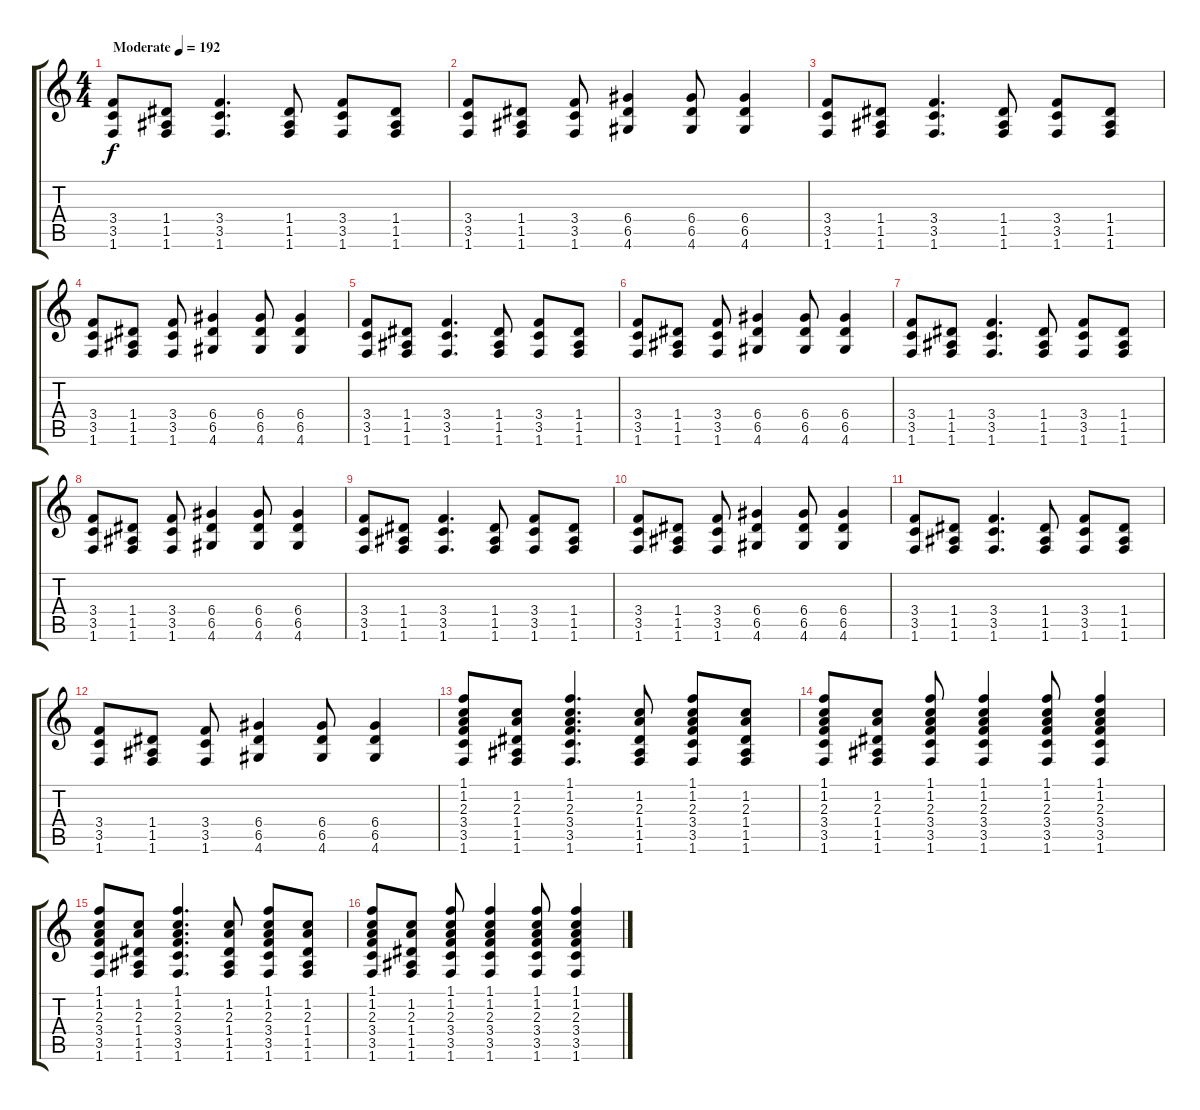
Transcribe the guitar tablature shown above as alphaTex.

\track "" {instrument acousticguitarsteel}
\staff {score tabs}
\tuning (E4 B3 G3 D3 A2 E2) {hide}
\ts (4 4)
\tempo (192 "Moderate")
\clef g2
\ks c
(3.4 3.5 1.6).8{dy f instrument acousticguitarsteel} (1.4 1.5 1.6).8 (3.4 3.5 1.6).4{d} (1.4 1.5 1.6).8 (3.4 3.5 1.6).8 (1.4 1.5 1.6).8 |
(3.4 3.5 1.6).8 (1.4 1.5 1.6).8 (3.4 3.5 1.6).8 (6.4 6.5 4.6).4 (6.4 6.5 4.6).8 (6.4 6.5 4.6).4 |
(3.4 3.5 1.6).8 (1.4 1.5 1.6).8 (3.4 3.5 1.6).4{d} (1.4 1.5 1.6).8 (3.4 3.5 1.6).8 (1.4 1.5 1.6).8 |
(3.4 3.5 1.6).8 (1.4 1.5 1.6).8 (3.4 3.5 1.6).8 (6.4 6.5 4.6).4 (6.4 6.5 4.6).8 (6.4 6.5 4.6).4 |
(3.4 3.5 1.6).8 (1.4 1.5 1.6).8 (3.4 3.5 1.6).4{d} (1.4 1.5 1.6).8 (3.4 3.5 1.6).8 (1.4 1.5 1.6).8 |
(3.4 3.5 1.6).8 (1.4 1.5 1.6).8 (3.4 3.5 1.6).8 (6.4 6.5 4.6).4 (6.4 6.5 4.6).8 (6.4 6.5 4.6).4 |
(3.4 3.5 1.6).8 (1.4 1.5 1.6).8 (3.4 3.5 1.6).4{d} (1.4 1.5 1.6).8 (3.4 3.5 1.6).8 (1.4 1.5 1.6).8 |
(3.4 3.5 1.6).8 (1.4 1.5 1.6).8 (3.4 3.5 1.6).8 (6.4 6.5 4.6).4 (6.4 6.5 4.6).8 (6.4 6.5 4.6).4 |
(3.4 3.5 1.6).8 (1.4 1.5 1.6).8 (3.4 3.5 1.6).4{d} (1.4 1.5 1.6).8 (3.4 3.5 1.6).8 (1.4 1.5 1.6).8 |
(3.4 3.5 1.6).8 (1.4 1.5 1.6).8 (3.4 3.5 1.6).8 (6.4 6.5 4.6).4 (6.4 6.5 4.6).8 (6.4 6.5 4.6).4 |
(3.4 3.5 1.6).8 (1.4 1.5 1.6).8 (3.4 3.5 1.6).4{d} (1.4 1.5 1.6).8 (3.4 3.5 1.6).8 (1.4 1.5 1.6).8 |
(3.4 3.5 1.6).8 (1.4 1.5 1.6).8 (3.4 3.5 1.6).8 (6.4 6.5 4.6).4 (6.4 6.5 4.6).8 (6.4 6.5 4.6).4 |
(1.1 1.2 2.3 3.4 3.5 1.6).8 (1.2 2.3 1.4 1.5 1.6).8 (1.1 1.2 2.3 3.4 3.5 1.6).4{d} (1.2 2.3 1.4 1.5 1.6).8 (1.1 1.2 2.3 3.4 3.5 1.6).8 (1.2 2.3 1.4 1.5 1.6).8 |
(1.1 1.2 2.3 3.4 3.5 1.6).8 (1.2 2.3 1.4 1.5 1.6).8 (1.1 1.2 2.3 3.4 3.5 1.6).8 (1.1 1.2 2.3 3.4 3.5 1.6).4 (1.1 1.2 2.3 3.4 3.5 1.6).8 (1.1 1.2 2.3 3.4 3.5 1.6).4 |
(1.1 1.2 2.3 3.4 3.5 1.6).8 (1.2 2.3 1.4 1.5 1.6).8 (1.1 1.2 2.3 3.4 3.5 1.6).4{d} (1.2 2.3 1.4 1.5 1.6).8 (1.1 1.2 2.3 3.4 3.5 1.6).8 (1.2 2.3 1.4 1.5 1.6).8 |
(1.1 1.2 2.3 3.4 3.5 1.6).8 (1.2 2.3 1.4 1.5 1.6).8 (1.1 1.2 2.3 3.4 3.5 1.6).8 (1.1 1.2 2.3 3.4 3.5 1.6).4 (1.1 1.2 2.3 3.4 3.5 1.6).8 (1.1 1.2 2.3 3.4 3.5 1.6).4
